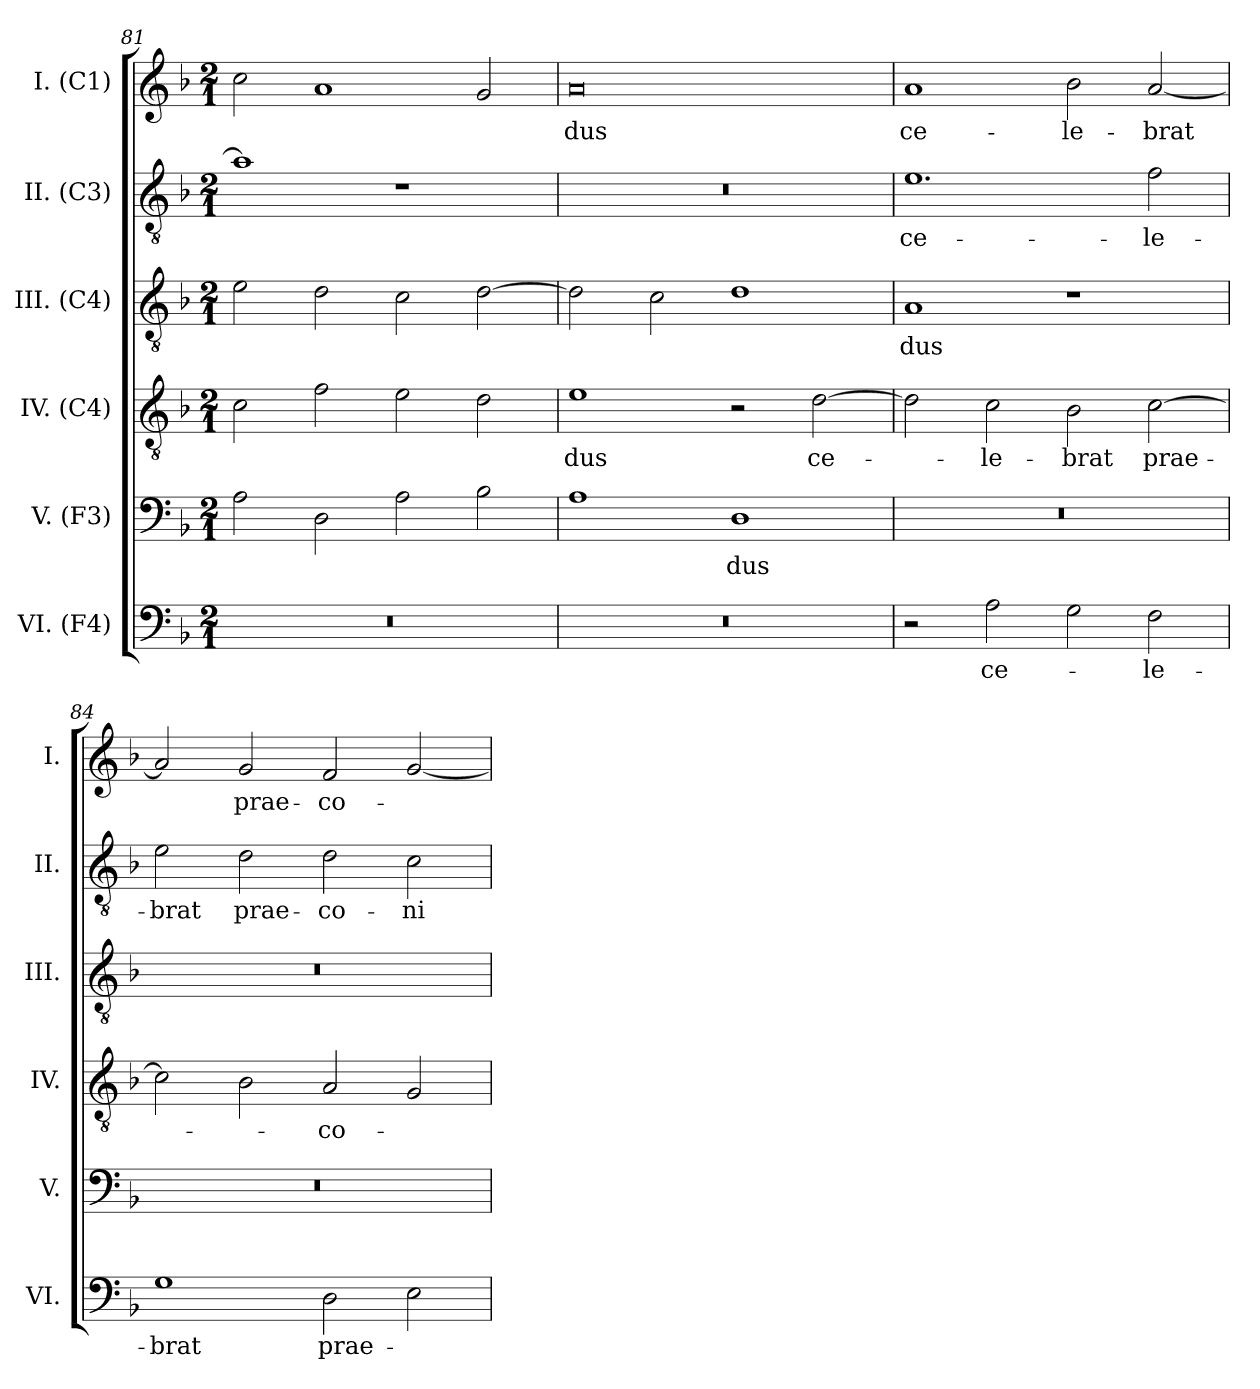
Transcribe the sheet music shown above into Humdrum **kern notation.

**kern	**text	**kern	**text	**kern	**text	**kern	**text	**kern	**text	**kern	**text
*part6	*part6	*part5	*part5	*part4	*part4	*part3	*part3	*part2	*part2	*part1	*part1
*staff6	*staff6	*staff5	*staff5	*staff4	*staff4	*staff3	*staff3	*staff2	*staff2	*staff1	*staff1
*I"VI. (F4)	*	*I"V. (F3)	*	*I"IV. (C4)	*	*I"III. (C4)	*	*I"II. (C3)	*	*I"I. (C1)	*
*I'VI.	*	*I'V.	*	*I'IV.	*	*I'III.	*	*I'II.	*	*I'I.	*
*clefF4	*	*clefF4	*	*clefGv2	*	*clefGv2	*	*clefGv2	*	*clefG2	*
*	*	*	*	*	*	*ITrd7c12	*	*	*	*	*
*k[b-]	*	*k[b-]	*	*k[b-]	*	*k[b-]	*	*k[b-]	*	*k[b-]	*
*F:	*	*F:	*	*F:	*	*F:	*	*F:	*	*F:	*
*M2/1	*	*M2/1	*	*M2/1	*	*M2/1	*	*M2/1	*	*M2/1	*
=81	=81	=81	=81	=81	=81	=81	=81	=81	=81	=81	=81
!LO:N:vis=1	!	!	!	!	!	!	!	!	!	!	!
0r	.	2Ai\	.	2ci\	.	2Ei\	.	1ai]	.	2cci\	.
.	.	2Di\	.	2fi\	.	2Di\	.	.	.	1ai	.
.	.	2Ai\	.	2ei\	.	2Ci\	.	1r	.	.	.
.	.	2B-i\	.	2di\	.	[2Di\	.	.	.	2gi/	.
=82	=82	=82	=82	=82	=82	=82	=82	=82	=82	=82	=82
!LO:N:vis=1	!	!	!	!	!	!	!	!	!	!	!
!	!	!	!	!	!LO:LY:b:color=#000000	!	!	!LO:N:vis=1	!	!	!
!	!	!	!	!	!	!	!	!	!	!	!LO:LY:b:color=#000000
0r	.	1Ai	.	1ei	-dus	2Di\]	.	0r	.	0ai	-dus
.	.	.	.	.	.	2Ci\	.	.	.	.	.
!	!	!	!LO:LY:b:color=#000000	!	!	!	!	!	!	!	!
.	.	1Di	-dus	2r	.	1Di	.	.	.	.	.
!	!	!	!	!	!LO:LY:b:color=#000000	!	!	!	!	!	!
.	.	.	.	[2di\	ce-	.	.	.	.	.	.
=83	=83	=83	=83	=83	=83	=83	=83	=83	=83	=83	=83
!	!	!LO:N:vis=1	!	!	!	!	!	!	!	!	!
!	!	!	!	!	!	!	!LO:LY:b:color=#000000	!	!	!	!
!	!	!	!	!	!	!	!	!	!LO:LY:b:color=#000000	!	!
!	!	!	!	!	!	!	!	!	!	!	!LO:LY:b:color=#000000
2r	.	0r	.	2di\]	.	1AAi	-dus	1.ei	ce-	1ai	ce-
!	!LO:LY:b:color=#000000	!	!	!	!	!	!	!	!	!	!
!	!	!	!	!	!LO:LY:b:color=#000000	!	!	!	!	!	!
2Ai\	ce-	.	.	2ci\	-le-	.	.	.	.	.	.
!	!	!	!	!	!LO:LY:b:color=#000000	!	!	!	!	!	!
!	!	!	!	!	!	!	!	!	!	!	!LO:LY:b:color=#000000
2Gi\	.	.	.	2B-i\	-brat	1r	.	.	.	2b-i\	-le-
!	!LO:LY:b:color=#000000	!	!	!	!	!	!	!	!	!	!
!	!	!	!	!	!LO:LY:b:color=#000000	!	!	!	!	!	!
!	!	!	!	!	!	!	!	!	!LO:LY:b:color=#000000	!	!
!	!	!	!	!	!	!	!	!	!	!	!LO:LY:b:color=#000000
2Fi\	-le-	.	.	[2ci\	prae-	.	.	2fi\	-le-	[2ai/	-brat
=84	=84	=84	=84	=84	=84	=84	=84	=84	=84	=84	=84
!	!LO:LY:b:color=#000000	!LO:N:vis=1	!	!	!	!LO:N:vis=1	!	!	!	!	!
!	!	!	!	!	!	!	!	!	!LO:LY:b:color=#000000	!	!
1Gi	-brat	0r	.	2ci\]	.	0r	.	2ei\	-brat	2ai/]	.
!	!	!	!	!	!	!	!	!	!LO:LY:b:color=#000000	!	!
!	!	!	!	!	!	!	!	!	!	!	!LO:LY:b:color=#000000
.	.	.	.	2B-i\	.	.	.	2di\	prae-	2gi/	prae-
!	!LO:LY:b:color=#000000	!	!	!	!	!	!	!	!	!	!
!	!	!	!	!	!LO:LY:b:color=#000000	!	!	!	!	!	!
!	!	!	!	!	!	!	!	!	!LO:LY:b:color=#000000	!	!
!	!	!	!	!	!	!	!	!	!	!	!LO:LY:b:color=#000000
2Di\	prae-	.	.	2Ai/	-co-	.	.	2di\	-co-	2fi/	-co-
!	!	!	!	!	!	!	!	!	!LO:LY:b:color=#000000	!	!
2Ei\	.	.	.	2Gi/	.	.	.	2ci\	-ni-	[2gi/	.
=	=	=	=	=	=	=	=	=	=	=	=
*-	*-	*-	*-	*-	*-	*-	*-	*-	*-	*-	*-
